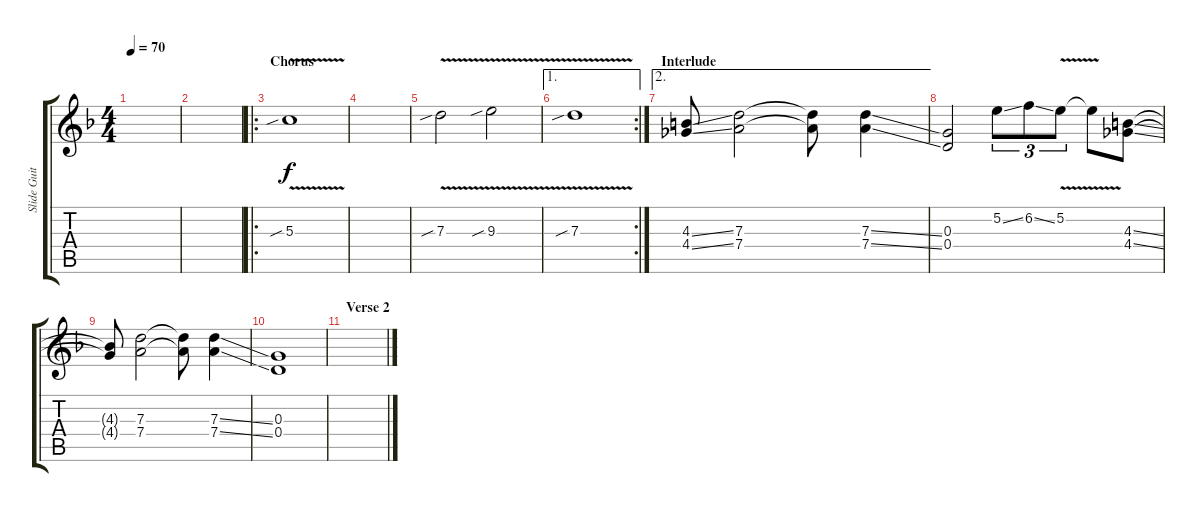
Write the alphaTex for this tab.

\track ("Slide Guitar" "Slide Guit") {instrument overdrivenguitar}
\staff {score tabs}
\tuning (E4 B3 G3 D3 A2 E2) {hide}
\ts (4 4)
\tempo 70
\clef g2
\ks f
|
|
\ro
\section ("" "Chorus")
5.3{v sib}.1 |
|
7.3{v sib}.2 9.3{v sib}.2 |
\ae 1
\rc 2
7.3{v sib}.1 |
\ae 2
\section ("" "Interlude")
(4.3{ss} 4.4{ss}).8 (7.3 7.4).2 (7.3{t} 7.4{t}).8 (7.3{ss} 7.4{ss}).4 |
(0.3 0.4).2 5.2{ss}.8{tu (3 2)} 6.2{ss}.8{tu (3 2)} 5.2{v}.8{tu (3 2)} 5.2{t}.8 (4.3{ss} 4.4{ss}).8 |
(4.3{t} 4.4{t}).8 (7.3 7.4).2 (7.3{t} 7.4{t}).8 (7.3{ss} 7.4{ss}).4 |
(0.3 0.4).1 |
\section ("" "Verse 2")
